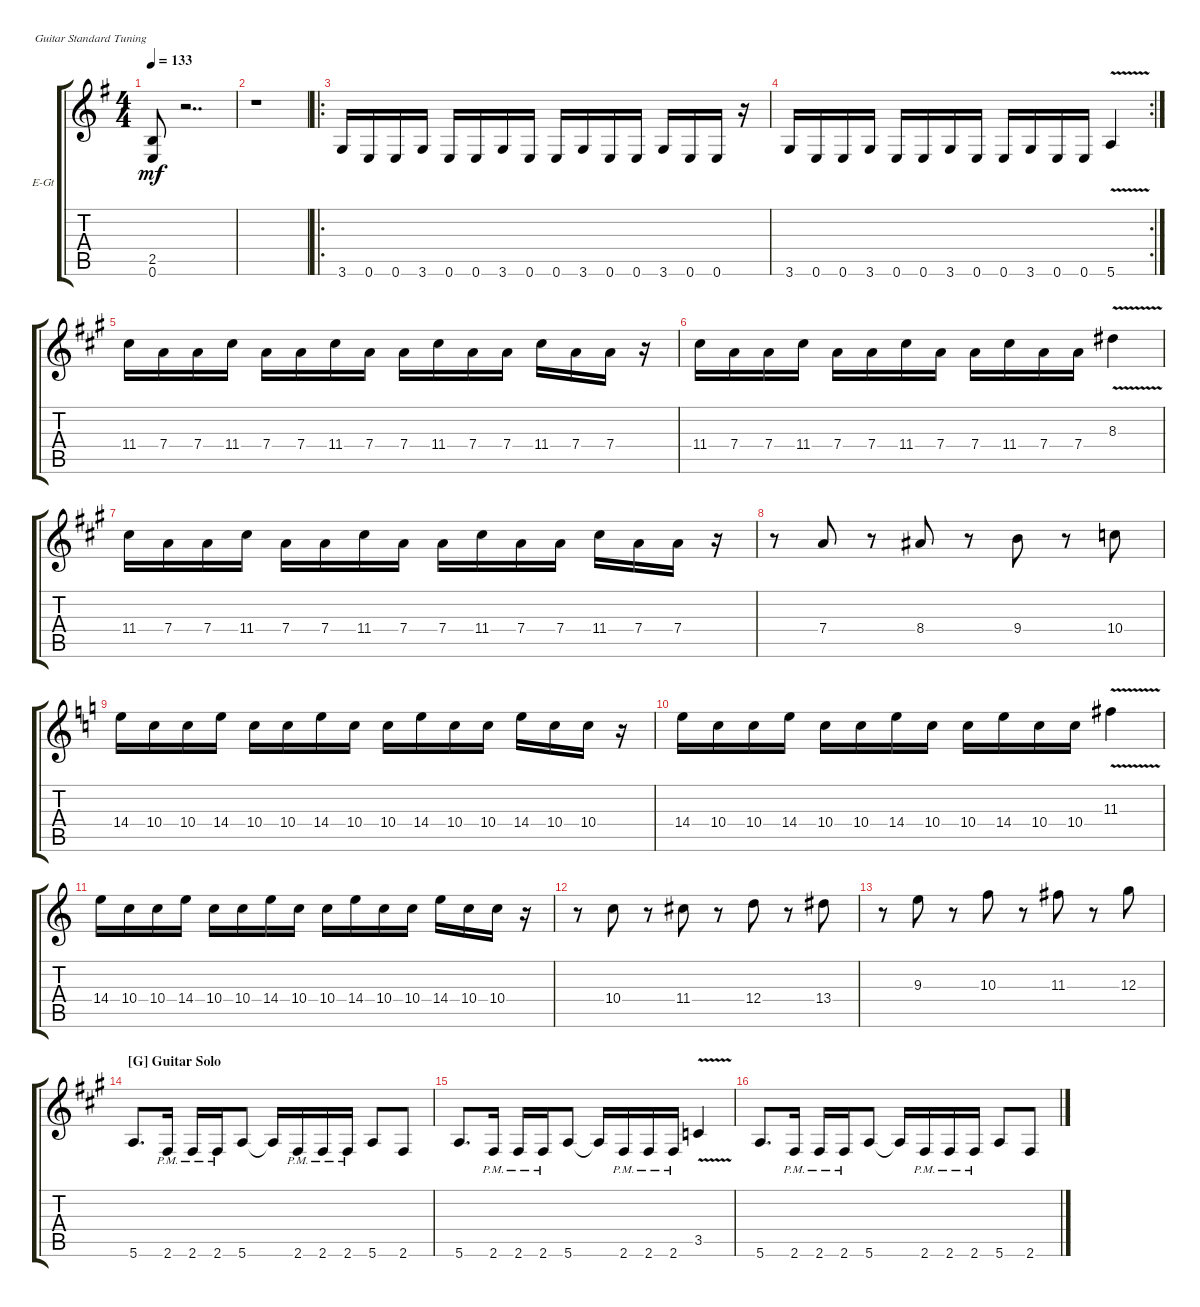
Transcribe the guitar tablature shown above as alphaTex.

\bracketExtendMode groupsimilarinstruments
\firstSystemTrackNameOrientation horizontal
\otherSystemsTrackNameOrientation horizontal
\track ("Gtr 2" "E-Gt") {instrument acousticgrandpiano}
\staff {score tabs}
\tuning (E4 B3 G3 D3 A2 E2)
\displaytranspose 12
\ts (4 4)
\tempo 133
\clef g2
\ks g
(2.5 0.6).8{dy mf} r.2{dd} |
r.1 |
\ro
3.6.16 0.6.16 0.6.16 3.6.16 0.6.16 0.6.16 3.6.16 0.6.16 0.6.16 3.6.16 0.6.16 0.6.16 3.6.16 0.6.16 0.6.16 r.16 |
\rc 2
3.6.16 0.6.16 0.6.16 3.6.16 0.6.16 0.6.16 3.6.16 0.6.16 0.6.16 3.6.16 0.6.16 0.6.16 5.6{v}.4 |
\ks a
11.4.16 7.4.16 7.4.16 11.4.16 7.4.16 7.4.16 11.4.16 7.4.16 7.4.16 11.4.16 7.4.16 7.4.16 11.4.16 7.4.16 7.4.16 r.16 |
11.4.16 7.4.16 7.4.16 11.4.16 7.4.16 7.4.16 11.4.16 7.4.16 7.4.16 11.4.16 7.4.16 7.4.16 8.3{v}.4 |
11.4.16 7.4.16 7.4.16 11.4.16 7.4.16 7.4.16 11.4.16 7.4.16 7.4.16 11.4.16 7.4.16 7.4.16 11.4.16 7.4.16 7.4.16 r.16 |
r.8 7.4.8 r.8 8.4.8 r.8 9.4.8 r.8 10.4.8 |
\ks c
14.4.16 10.4.16 10.4.16 14.4.16 10.4.16 10.4.16 14.4.16 10.4.16 10.4.16 14.4.16 10.4.16 10.4.16 14.4.16 10.4.16 10.4.16 r.16 |
14.4.16 10.4.16 10.4.16 14.4.16 10.4.16 10.4.16 14.4.16 10.4.16 10.4.16 14.4.16 10.4.16 10.4.16 11.3{v}.4 |
14.4.16 10.4.16 10.4.16 14.4.16 10.4.16 10.4.16 14.4.16 10.4.16 10.4.16 14.4.16 10.4.16 10.4.16 14.4.16 10.4.16 10.4.16 r.16 |
r.8 10.4.8 r.8 11.4.8 r.8 12.4.8 r.8 13.4.8 |
r.8 9.3.8 r.8 10.3.8 r.8 11.3.8 r.8 12.3.8 |
\section ("G" "Guitar Solo")
\ks a
5.6.8{d} 2.6{pm}.16 2.6{pm}.16 2.6{pm}.16 5.6.8 5.6{t}.16 2.6{pm}.16 2.6{pm}.16 2.6{pm}.16 5.6.8 2.6.8 |
5.6.8{d} 2.6{pm}.16 2.6{pm}.16 2.6{pm}.16 5.6.8 5.6{t}.16 2.6{pm}.16 2.6{pm}.16 2.6{pm}.16 3.5{v}.4 |
5.6.8{d} 2.6{pm}.16 2.6{pm}.16 2.6{pm}.16 5.6.8 5.6{t}.16 2.6{pm}.16 2.6{pm}.16 2.6{pm}.16 5.6.8 2.6.8
